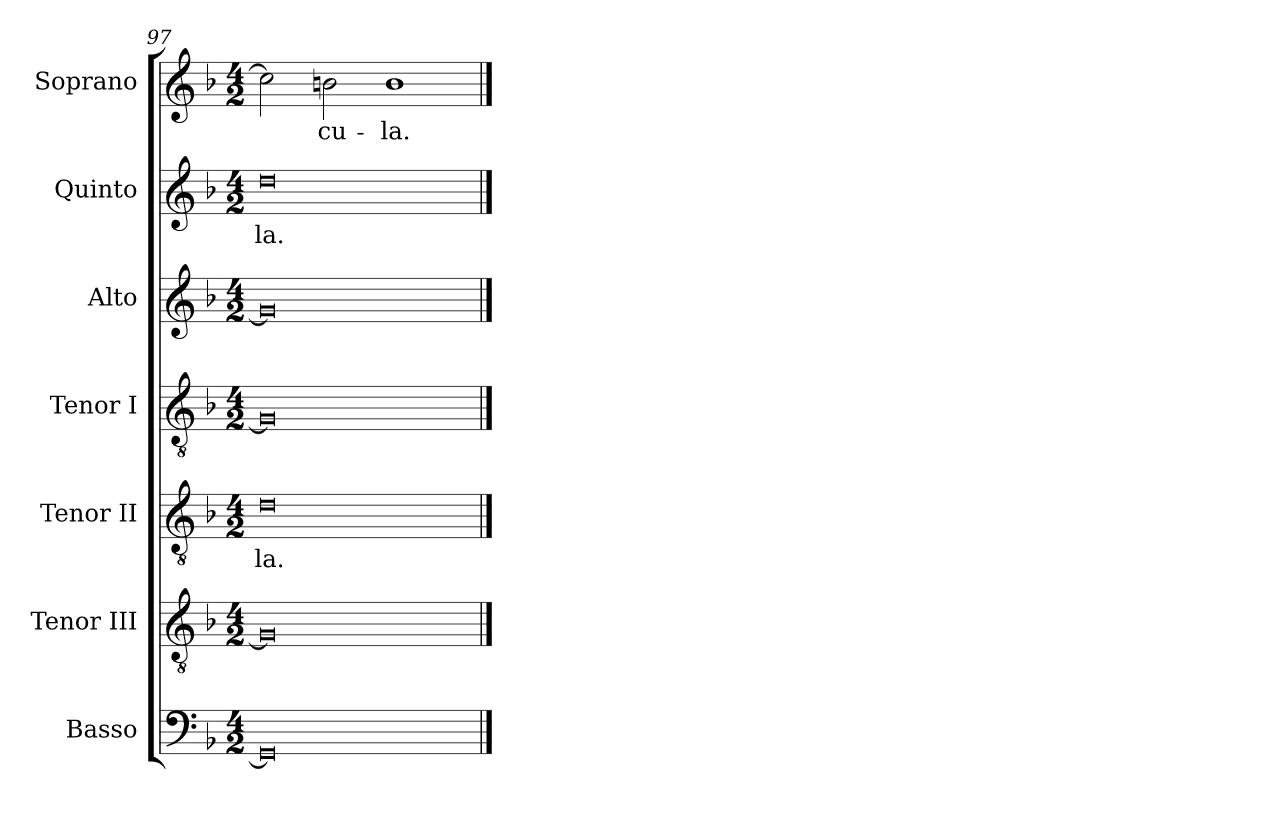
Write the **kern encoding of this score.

**kern	**kern	**kern	**text	**kern	**kern	**kern	**text	**kern	**text
*part7	*part6	*part5	*part5	*part4	*part3	*part2	*part2	*part1	*part1
*staff7	*staff6	*staff5	*staff5	*staff4	*staff3	*staff2	*staff2	*staff1	*staff1
*I"Basso	*I"Tenor III	*I"Tenor II	*	*I"Tenor I	*I"Alto	*I"Quinto	*	*I"Soprano	*
*I'B.	*I'T 3.	*I'T 2.	*	*I'T 1.	*I'A.	*I'Q.	*	*I'S.	*
*clefF4	*clefGv2	*clefGv2	*	*clefGv2	*clefG2	*clefG2	*	*clefG2	*
*	*ITrd7c12	*ITrd7c12	*	*ITrd7c12	*	*	*	*	*
*k[b-]	*k[b-]	*k[b-]	*	*k[b-]	*k[b-]	*k[b-]	*	*k[b-]	*
*F:	*F:	*F:	*	*F:	*F:	*F:	*	*F:	*
*M4/2	*M4/2	*M4/2	*	*M4/2	*M4/2	*M4/2	*	*M4/2	*
=97	=97	=97	=97	=97	=97	=97	=97	=97	=97
!	!	!	!LO:LY:b:color=#000000	!	!	!	!	!	!
!	!	!	!	!	!	!	!LO:LY:b:color=#000000	!	!
0GGi]	0GGi]	0Di	-la.	0GGi]	0gi]	0ddi	-la.	2cci\]	.
!	!	!	!	!	!	!	!	!	!LO:LY:b:color=#000000
.	.	.	.	.	.	.	.	2bni\	-cu-
!	!	!	!	!	!	!	!	!	!LO:LY:b:color=#000000
.	.	.	.	.	.	.	.	1bi	-la.
==	==	==	==	==	==	==	==	==	==
*-	*-	*-	*-	*-	*-	*-	*-	*-	*-
